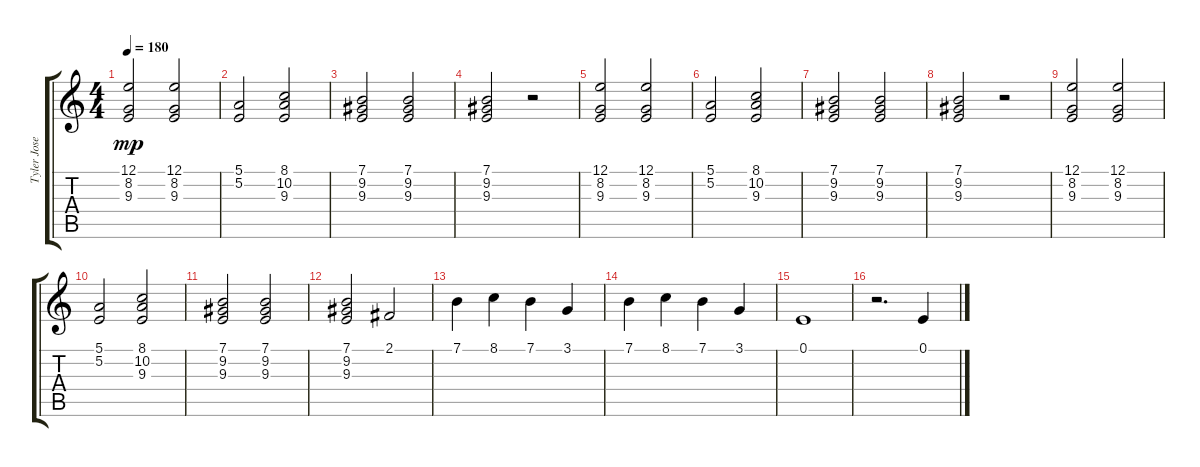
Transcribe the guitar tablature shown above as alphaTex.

\track ("Tyler Joseph Vocal" "Tyler Jose") {instrument acousticgrandpiano}
\staff {score tabs}
\tuning (E4 B3 G3 D3 A2 E2) {hide}
\ts (4 4)
\tempo 180
\clef g2
\ks c
(12.1 8.2 9.3).2{dy mp} (12.1 8.2 9.3).2 |
(5.1 5.2).2 (8.1 10.2 9.3).2 |
(7.1 9.2 9.3).2 (7.1 9.2 9.3).2 |
(7.1 9.2 9.3).2 r.2 |
(12.1 8.2 9.3).2 (12.1 8.2 9.3).2 |
(5.1 5.2).2 (8.1 10.2 9.3).2 |
(7.1 9.2 9.3).2 (7.1 9.2 9.3).2 |
(7.1 9.2 9.3).2 r.2 |
(12.1 8.2 9.3).2 (12.1 8.2 9.3).2 |
(5.1 5.2).2 (8.1 10.2 9.3).2 |
(7.1 9.2 9.3).2 (7.1 9.2 9.3).2 |
(7.1 9.2 9.3).2 2.1.2 |
7.1.4 8.1.4 7.1.4 3.1.4 |
7.1.4 8.1.4 7.1.4 3.1.4 |
0.1.1 |
r.2{d} 0.1.4
